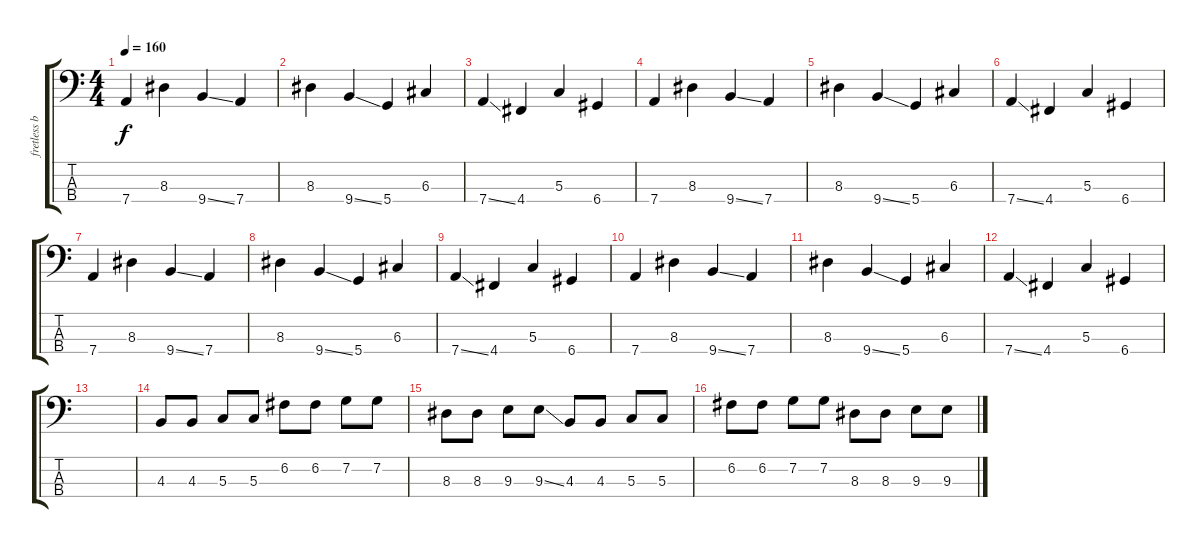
\track ("fretless bass" "fretless b") {instrument electricbassfinger}
\staff {score tabs}
\tuning (F2 C2 G1 D1) {hide}
\ts (4 4)
\tempo 160
\clef f4
\ks c
7.4.4{dy f instrument electricbassfinger} 8.3.4 9.4{ss}.4 7.4.4 |
8.3.4 9.4{ss}.4 5.4.4 6.3.4 |
7.4{ss}.4 4.4.4 5.3.4 6.4.4 |
7.4.4 8.3.4 9.4{ss}.4 7.4.4 |
8.3.4 9.4{ss}.4 5.4.4 6.3.4 |
7.4{ss}.4 4.4.4 5.3.4 6.4.4 |
7.4.4 8.3.4 9.4{ss}.4 7.4.4 |
8.3.4 9.4{ss}.4 5.4.4 6.3.4 |
7.4{ss}.4 4.4.4 5.3.4 6.4.4 |
7.4.4 8.3.4 9.4{ss}.4 7.4.4 |
8.3.4 9.4{ss}.4 5.4.4 6.3.4 |
7.4{ss}.4 4.4.4 5.3.4 6.4.4 |
|
4.3.8 4.3.8 5.3.8 5.3.8 6.2.8 6.2.8 7.2.8 7.2.8 |
8.3.8 8.3.8 9.3.8 9.3{ss}.8 4.3.8 4.3.8 5.3.8 5.3.8 |
6.2.8 6.2.8 7.2.8 7.2.8 8.3.8 8.3.8 9.3.8 9.3{ss}.8
